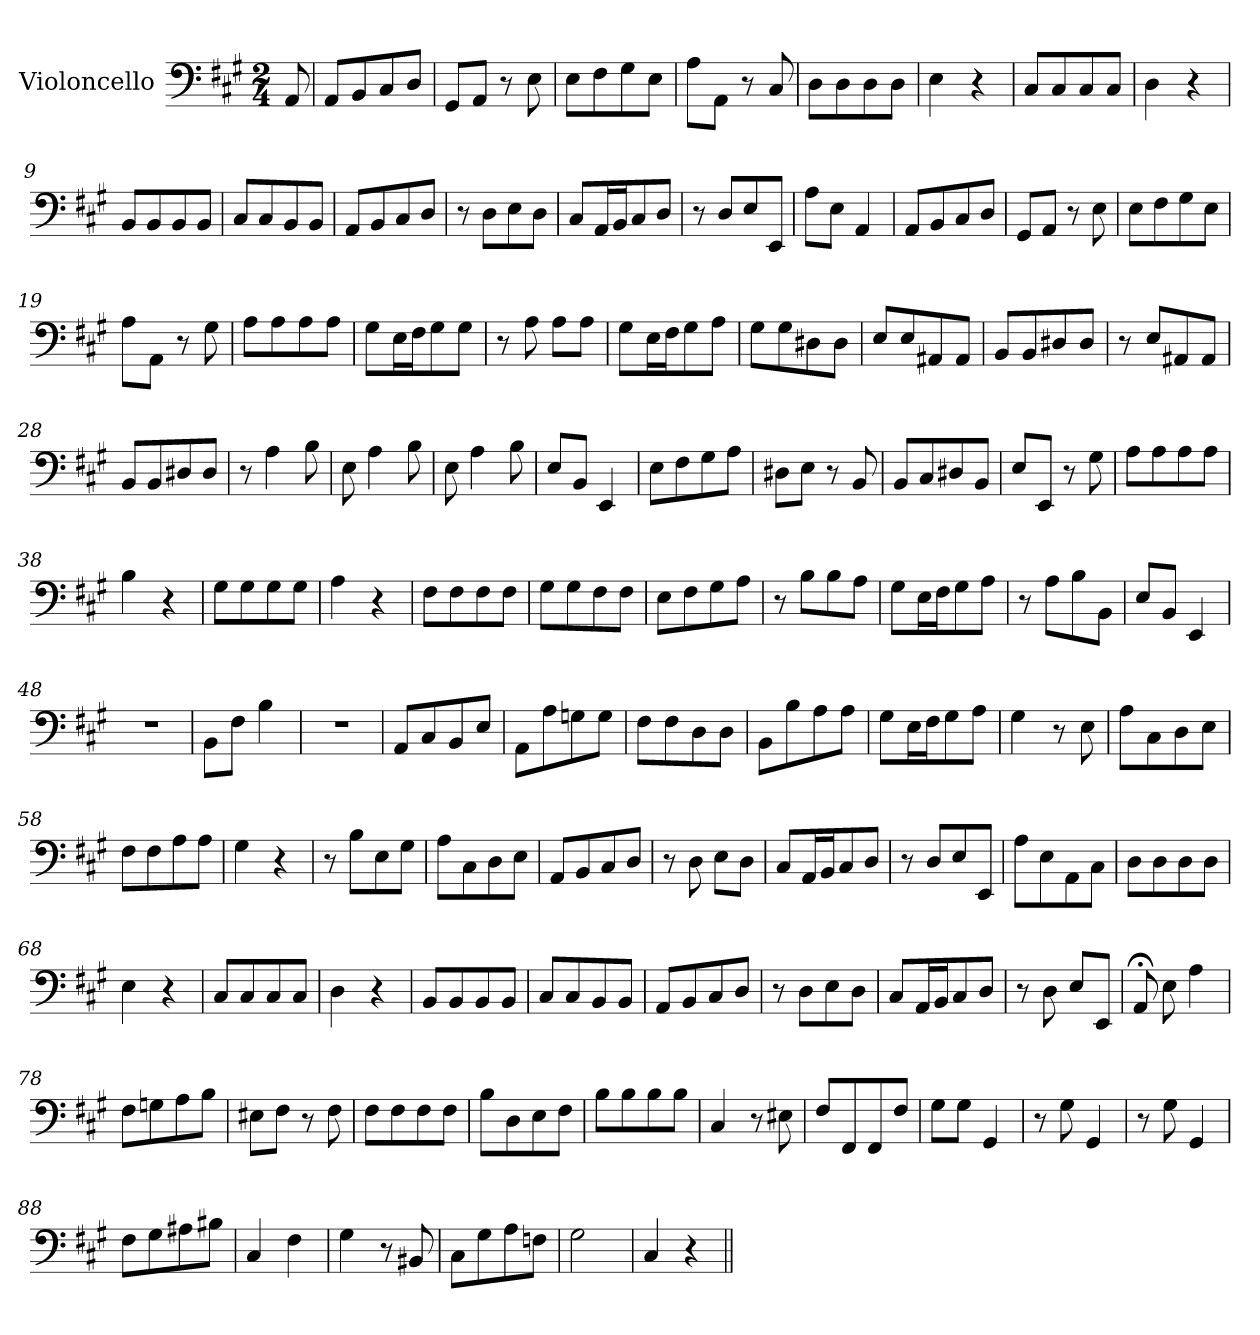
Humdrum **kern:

**kern	**dynam
*part1	*part1
*staff1	*staff1
*I"Violoncello	*
*I'Vc.	*
*clefF4	*
*k[f#c#g#]	*
*M2/4	*
=	=
8AA	Un poco allegro
=1	=1
8AAL	.
8BB	.
8C#	.
8DJ	.
=2	=2
8GG#L	.
8AAJ	.
8r	.
8E	.
=3	=3
8EL	.
8F#	.
8G#	.
8EJ	.
=4	=4
8AL	.
8AAJ	.
8r	.
8C#	.
=5	=5
8DL	.
8D	.
8D	.
8DJ	.
=6	=6
4E	.
4r	.
=7	=7
8C#L	.
8C#	.
8C#	.
8C#J	.
!!LO:LB:g=z
=8	=8
4D	.
4r	.
=9	=9
8BBL	.
8BB	.
8BB	.
8BBJ	.
=10	=10
8C#L	.
8C#	.
8BB	.
8BBJ	.
=11	=11
8AAL	.
8BB	.
8C#	.
8DJ	.
=12	=12
8r	.
8DL	.
8E	.
8DJ	.
=13	=13
8C#L	.
16AAL	.
16BBJ	.
8C#	.
8DJ	.
=14	=14
8r	.
8DL	.
8E	.
8EEJ	.
=15	=15
8AL	.
8EJ	.
4AA	.
!!LO:LB:g=z
=16	=16
8AAL	.
8BB	.
8C#	.
8DJ	.
=17	=17
8GG#L	.
8AAJ	.
8r	.
8E	.
=18	=18
8EL	.
8F#	.
8G#	.
8EJ	.
=19	=19
8AL	.
8AAJ	.
8r	.
8G#	.
=20	=20
8AL	.
8A	.
8A	.
8AJ	.
=21	=21
8G#L	.
16EL	.
16F#J	.
8G#	.
8G#J	.
=22	=22
8r	.
8A	.
8AL	.
8AJ	.
!!LO:LB:g=z
=23	=23
8G#L	.
16EL	.
16F#J	.
8G#	.
8AJ	.
=24	=24
8G#L	.
8G#	.
8D#X	.
8D#J	.
=25	=25
8EL	.
8E	.
8AA#X	.
8AA#J	.
=26	=26
8BBL	.
8BB	.
8D#X	.
8D#J	.
=27	=27
8r	.
8EL	.
8AA#X	.
8AA#J	.
=28	=28
8BBL	.
8BB	.
8D#X	.
8D#J	.
=29	=29
8r	.
4A	.
8B	.
!!LO:LB:g=z
=30	=30
8E	.
4A	.
8B	.
=31	=31
8E	.
4A	.
8B	.
=32	=32
8EL	.
8BBJ	.
4EE	.
=33	=33
8EL	.
8F#	.
8G#	.
8AJ	.
=34	=34
8D#XL	.
8EJ	.
8r	.
8BB	.
=35	=35
8BBL	.
8C#	.
8D#X	.
8BBJ	.
=36	=36
8EL	.
8EEJ	.
8r	.
8G#	.
=37	=37
8AL	.
8A	.
8A	.
8AJ	.
!!LO:LB:g=z
=38	=38
4B	.
4r	.
=39	=39
8G#L	.
8G#	.
8G#	.
8G#J	.
=40	=40
4A	.
4r	.
=41	=41
8F#L	.
8F#	.
8F#	.
8F#J	.
=42	=42
8G#L	.
8G#	.
8F#	.
8F#J	.
=43	=43
8EL	.
8F#	.
8G#	.
8AJ	.
=44	=44
8r	.
8BL	.
8B	.
8AJ	.
=45	=45
8G#L	.
16EL	.
16F#J	.
8G#	.
8AJ	.
!!LO:LB:g=z
=46	=46
8r	.
8AL	.
8B	.
8BBJ	.
=47	=47
8EL	.
8BBJ	.
4EE	.
=48	=48
2r	.
=49	=49
8BBL	.
8F#J	.
4B	.
=50	=50
2r	.
=51	=51
8AAL	.
8C#	.
8BB	.
8EJ	.
=52	=52
8AAL	.
8A	.
8Gn	.
8GJ	.
=53	=53
8F#L	.
8F#	.
8D	.
8DJ	.
=54	=54
8BBL	.
8B	.
8A	.
8AJ	.
!!LO:LB:g=z
=55	=55
8G#L	.
16EL	.
16F#J	.
8G#	.
8AJ	.
=56	=56
4G#	.
8r	.
8E	.
=57	=57
8AL	.
8C#	.
8D	.
8EJ	.
=58	=58
8F#L	.
8F#	.
8A	.
8AJ	.
=59	=59
4G#	.
4r	.
=60	=60
8r	.
8BL	.
8E	.
8G#J	.
=61	=61
8AL	.
8C#	.
8D	.
8EJ	.
=62	=62
8AAL	.
8BB	.
8C#	.
8DJ	.
!!LO:LB:g=z
=63	=63
8r	.
8D	.
8EL	.
8DJ	.
=64	=64
8C#L	.
16AAL	.
16BBJ	.
8C#	.
8DJ	.
=65	=65
8r	.
8DL	.
8E	.
8EEJ	.
=66	=66
8AL	.
8E	.
8AA	.
8C#J	.
=67	=67
8DL	.
8D	.
8D	.
8DJ	.
=68	=68
4E	.
4r	.
=69	=69
8C#L	.
8C#	.
8C#	.
8C#J	.
=70	=70
4D	.
4r	.
!!LO:LB:g=z
=71	=71
8BBL	.
8BB	.
8BB	.
8BBJ	.
=72	=72
8C#L	.
8C#	.
8BB	.
8BBJ	.
=73	=73
8AAL	.
8BB	.
8C#	.
8DJ	.
=74	=74
8r	.
8DL	.
8E	.
8DJ	.
=75	=75
8C#L	.
16AAL	.
16BBJ	.
8C#	.
8DJ	.
=76	=76
8r	.
8D	.
8EL	.
8EEJ	.
=77	=77
8AA;<	.
8E	.
4A	.
!!LO:PB:g=z
=78	=78
8F#L	.
8Gn	.
8A	.
8BJ	.
=79	=79
8E#XL	.
8F#J	.
8r	.
8F#	.
=80	=80
8F#L	.
8F#	.
8F#	.
8F#J	.
=81	=81
8BL	.
8D	.
8E	.
8F#J	.
=82	=82
8BL	.
8B	.
8B	.
8BJ	.
=83	=83
4C#	.
8r	.
8E#X	.
=84	=84
8F#L	.
8FF#	.
8FF#	.
8F#J	.
=85	=85
8G#L	.
8G#J	.
4GG#	.
!!LO:LB:g=z
=86	=86
8r	.
8G#	.
4GG#	.
=87	=87
8r	.
8G#	.
4GG#	.
=88	=88
8F#L	.
8G#	.
8A#X	.
8B#XJ	.
=89	=89
4C#	.
4F#	.
=90	=90
4G#	.
8r	.
8BB#X	.
=91	=91
8C#L	.
8G#	.
8A	.
8FnJ	.
=92	=92
2G#	.
=93	=93
4C#	.
4r	.
=||	=||
*-	*-
